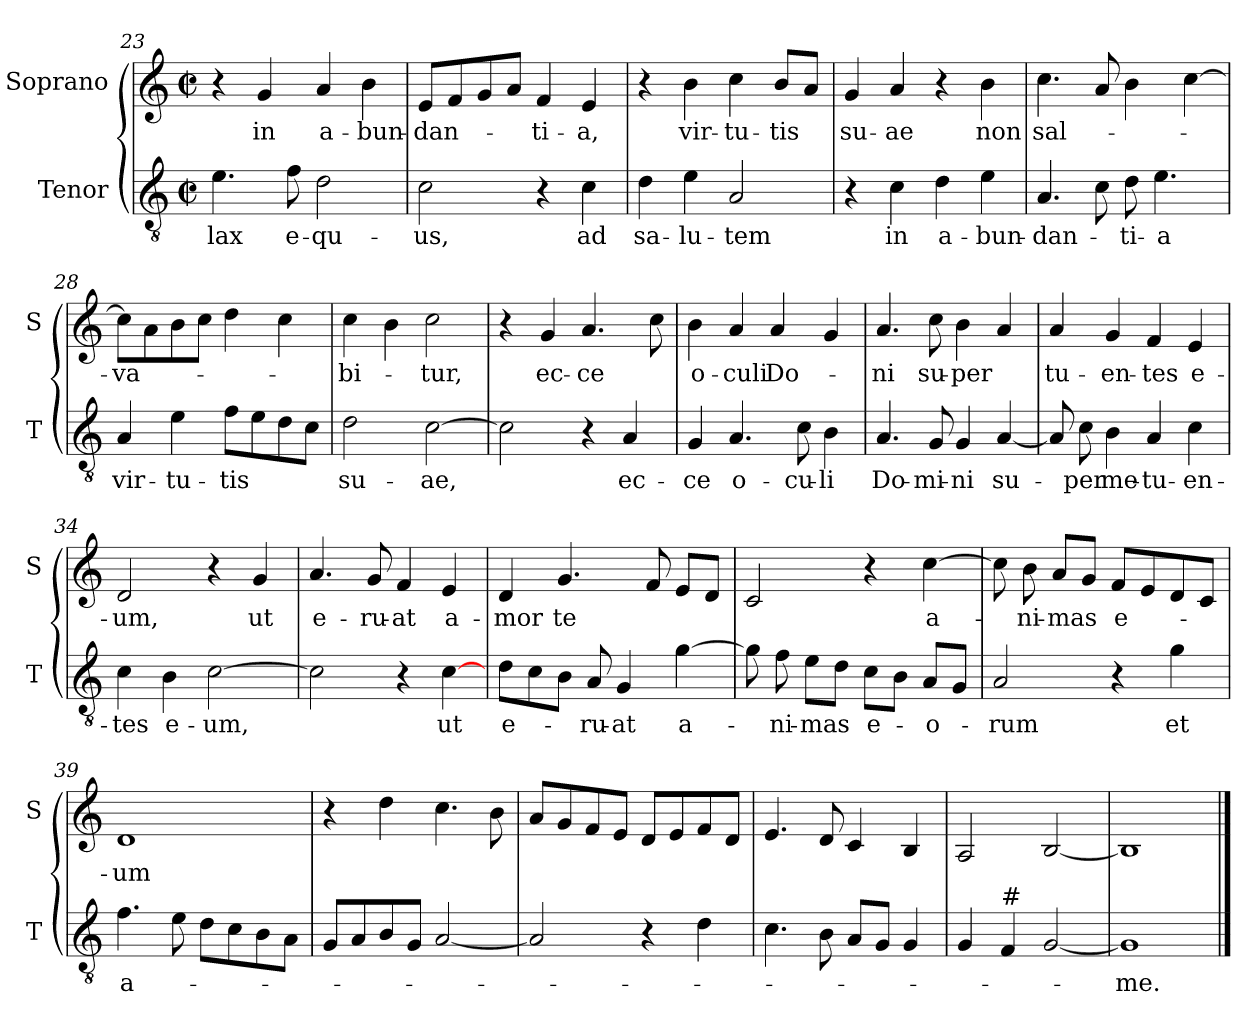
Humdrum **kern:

**kern	**text	**kern	**text
*part2	*part2	*part1	*part1
*staff2	*staff2	*staff1	*staff1
*I"Tenor	*	*I"Soprano	*
*I'T	*	*I'S	*
*clefGv2	*	*clefG2	*
*k[]	*	*k[]	*
*C:	*	*C:	*
*M2/2	*	*M2/2	*
*met(c|)	*	*met(c|)	*
=23	=23	=23	=23
!	!LO:LY:b	!	!
4.e\	-lax	4r	.
!	!	!	!LO:LY:b
.	.	4g/	in
!	!LO:LY:b	!	!
8f\	e-	.	.
!	!LO:LY:b	!	!LO:LY:b
2d\	-qu-	4a/	a-
!	!	!	!LO:LY:b
.	.	4b\	-bun-
=24	=24	=24	=24
!	!LO:LY:b	!	!LO:LY:b
2c\	-us,	8e/L	-dan-
.	.	8f/	.
.	.	8g/	.
.	.	8a/J	.
!	!	!	!LO:LY:b
4r	.	4f/	-ti-
!	!LO:LY:b	!	!LO:LY:b
4c\	ad	4e/	-a,
=25	=25	=25	=25
!	!LO:LY:b	!	!
4d\	sa-	4r	.
!	!LO:LY:b	!	!LO:LY:b
4e\	-lu-	4b\	vir-
!	!LO:LY:b	!	!LO:LY:b
2A/	-tem	4cc\	-tu-
!	!	!	!LO:LY:b
.	.	8b/L	-tis
.	.	8a/J	.
!!LO:LB:g=z
=26	=26	=26	=26
!	!	!	!LO:LY:b
4r	.	4g/	su-
!	!LO:LY:b	!	!LO:LY:b
4c\	in	4a/	-ae
!	!LO:LY:b	!	!
4d\	a-	4r	.
!	!LO:LY:b	!	!LO:LY:b
4e\	-bun-	4b\	non
=27	=27	=27	=27
!	!LO:LY:b	!	!LO:LY:b
4.A/	-dan-	4.cc\	sal-
8c\	.	8a/	.
!	!LO:LY:b	!	!
8d\	-ti-	4b\	.
!	!LO:LY:b	!	!
4.e\	-a	.	.
.	.	[4cc\	.
=28	=28	=28	=28
!	!LO:LY:b	!	!LO:LY:b
4A/	vir-	8cc\L]	-va-
.	.	8a\	.
!	!LO:LY:b	!	!
4e\	-tu-	8b\	.
.	.	8cc\J	.
!	!LO:LY:b	!	!
8f\L	-tis	4dd\	.
8e\	.	.	.
8d\	.	4cc\	.
8c\J	.	.	.
=29	=29	=29	=29
!	!LO:LY:b	!	!LO:LY:b
2d\	su-	4cc\	-bi-
.	.	4b\	.
!	!LO:LY:b	!	!LO:LY:b
[2c\	-ae,	2cc\	-tur,
=30	=30	=30	=30
2c\]	.	4r	.
!	!	!	!LO:LY:b
.	.	4g/	ec-
!	!	!	!LO:LY:b
4r	.	4.a/	-ce
!	!LO:LY:b	!	!
4A/	ec-	.	.
.	.	8cc\	.
!!LO:LB:g=z
=31	=31	=31	=31
!	!LO:LY:b	!	!LO:LY:b
4G/	-ce	4b\	o-
!	!LO:LY:b	!	!LO:LY:b
4.A/	o-	4a/	-culi
!	!	!	!LO:LY:b
.	.	4a/	Do-
!	!LO:LY:b	!	!
8c\	-cu-	.	.
!	!LO:LY:b	!	!
4B\	-li	4g/	.
=32	=32	=32	=32
!	!LO:LY:b	!	!LO:LY:b
4.A/	Do-	4.a/	-ni
!	!LO:LY:b	!	!LO:LY:b
8G/	-mi-	8cc\	su-
!	!LO:LY:b	!	!LO:LY:b
4G/	-ni	4b\	-per
!	!LO:LY:b	!	!
[4A/	su-	4a/	.
=33	=33	=33	=33
!	!	!	!LO:LY:b
8A/]	.	4a/	tu-
!	!LO:LY:b	!	!
8c\	-per	.	.
!	!LO:LY:b	!	!LO:LY:b
4B\	me-	4g/	-en-
!	!LO:LY:b	!	!LO:LY:b
4A/	-tu-	4f/	-tes
!	!LO:LY:b	!	!LO:LY:b
4c\	-en-	4e/	e-
=34	=34	=34	=34
!	!LO:LY:b	!	!LO:LY:b
4c\	-tes	2d/	-um,
!	!LO:LY:b	!	!
4B\	e-	.	.
!	!LO:LY:b	!	!
[2c\	-um,	4r	.
!	!	!	!LO:LY:b
.	.	4g/	ut
=35	=35	=35	=35
!	!	!	!LO:LY:b
2c\]	.	4.a/	e-
!	!	!	!LO:LY:b
.	.	8g/	-ru-
!	!	!	!LO:LY:b
4r	.	4f/	-at
!	!LO:LY:b	!	!LO:LY:b
[4c\	ut	4e/	a-
!!LO:LB:g=z
=36	=36	=36	=36
!	!LO:LY:b	!	!LO:LY:b
8d\L	e-	4d/	-mor
8c\	.	.	.
!	!	!	!LO:LY:b
8B\J	.	4.g/	te
!	!LO:LY:b	!	!
8A/	-ru-	.	.
!	!LO:LY:b	!	!
4G/	-at	.	.
.	.	8f/	.
!	!LO:LY:b	!	!
[4g\	a-	8e/L	.
.	.	8d/J	.
=37	=37	=37	=37
8g\]	.	2c/	.
!	!LO:LY:b	!	!
8f\	-ni-	.	.
!	!LO:LY:b	!	!
8e\L	-mas	.	.
8d\J	.	.	.
!	!LO:LY:b	!	!
8c\L	e-	4r	.
8B\J	.	.	.
!	!LO:LY:b	!	!LO:LY:b
8A/L	-o-	[4cc\	a-
8G/J	.	.	.
=38	=38	=38	=38
!	!LO:LY:b	!	!
2A/	-rum	8cc\]	.
!	!	!	!LO:LY:b
.	.	8b\	-ni-
!	!	!	!LO:LY:b
.	.	8a/L	-mas
.	.	8g/J	.
!	!	!	!LO:LY:b
4r	.	8f/L	e-
.	.	8e/	.
!	!LO:LY:b	!	!
4g\	et	8d/	.
.	.	8c/J	.
=39	=39	=39	=39
!	!LO:LY:b	!	!LO:LY:b
4.f\	a-	1d	-um
8e\	.	.	.
8d\L	.	.	.
8c\	.	.	.
8B\	.	.	.
8A\J	.	.	.
!!LO:LB:g=z
=40	=40	=40	=40
8G/L	.	4r	.
8A/	.	.	.
8B/	.	4dd\	.
8G/J	.	.	.
[2A/	.	4.cc\	.
.	.	8b\	.
=41	=41	=41	=41
2A/]	.	8a/L	.
.	.	8g/	.
.	.	8f/	.
.	.	8e/J	.
4r	.	8d/L	.
.	.	8e/	.
4d\	.	8f/	.
.	.	8d/J	.
=42	=42	=42	=42
4.c\	.	4.e/	.
8B\	.	8d/	.
8A/L	.	4c/	.
8G/J	.	.	.
4G/	.	4B/	.
=43	=43	=43	=43
4G/	.	2A/	.
!LO:TX:a:t=#	!	!	!
4F/	.	.	.
[2G/	.	[2B/	.
=44	=44	=44	=44
!	!LO:LY:b	!	!
1G]	-me.	1B]	.
==	==	==	==
*-	*-	*-	*-
